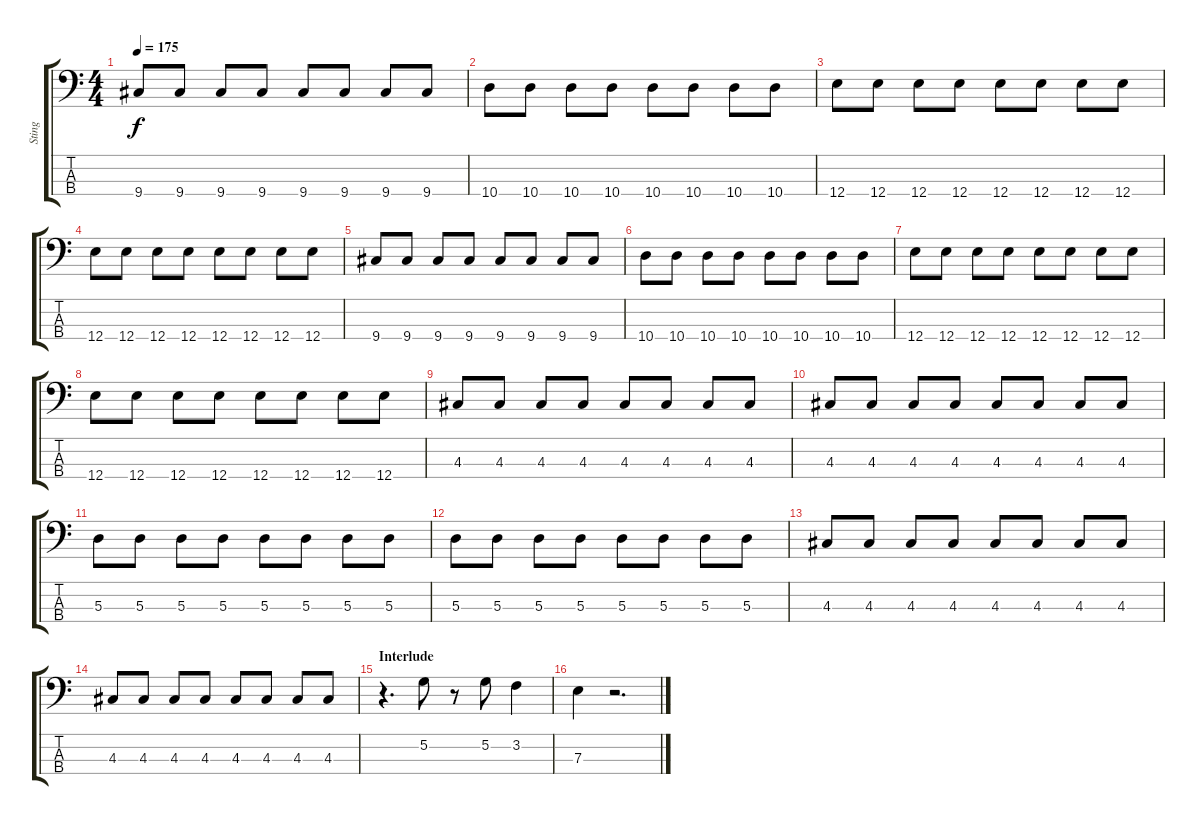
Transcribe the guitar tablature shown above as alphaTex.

\track ("Sting" "Sting") {instrument electricbasspick}
\staff {score tabs}
\tuning (G2 D2 A1 E1) {hide}
\ts (4 4)
\tempo 175
\clef f4
\ks c
9.4.8{dy f} 9.4.8 9.4.8 9.4.8 9.4.8 9.4.8 9.4.8 9.4.8 |
10.4.8 10.4.8 10.4.8 10.4.8 10.4.8 10.4.8 10.4.8 10.4.8 |
12.4.8 12.4.8 12.4.8 12.4.8 12.4.8 12.4.8 12.4.8 12.4.8 |
12.4.8 12.4.8 12.4.8 12.4.8 12.4.8 12.4.8 12.4.8 12.4.8 |
9.4.8 9.4.8 9.4.8 9.4.8 9.4.8 9.4.8 9.4.8 9.4.8 |
10.4.8 10.4.8 10.4.8 10.4.8 10.4.8 10.4.8 10.4.8 10.4.8 |
12.4.8 12.4.8 12.4.8 12.4.8 12.4.8 12.4.8 12.4.8 12.4.8 |
12.4.8 12.4.8 12.4.8 12.4.8 12.4.8 12.4.8 12.4.8 12.4.8 |
4.3.8 4.3.8 4.3.8 4.3.8 4.3.8 4.3.8 4.3.8 4.3.8 |
4.3.8 4.3.8 4.3.8 4.3.8 4.3.8 4.3.8 4.3.8 4.3.8 |
5.3.8 5.3.8 5.3.8 5.3.8 5.3.8 5.3.8 5.3.8 5.3.8 |
5.3.8 5.3.8 5.3.8 5.3.8 5.3.8 5.3.8 5.3.8 5.3.8 |
4.3.8 4.3.8 4.3.8 4.3.8 4.3.8 4.3.8 4.3.8 4.3.8 |
4.3.8 4.3.8 4.3.8 4.3.8 4.3.8 4.3.8 4.3.8 4.3.8 |
\section ("" "Interlude")
r.4{d} 5.2.8 r.8 5.2.8 3.2.4 |
7.3.4 r.2{d}
